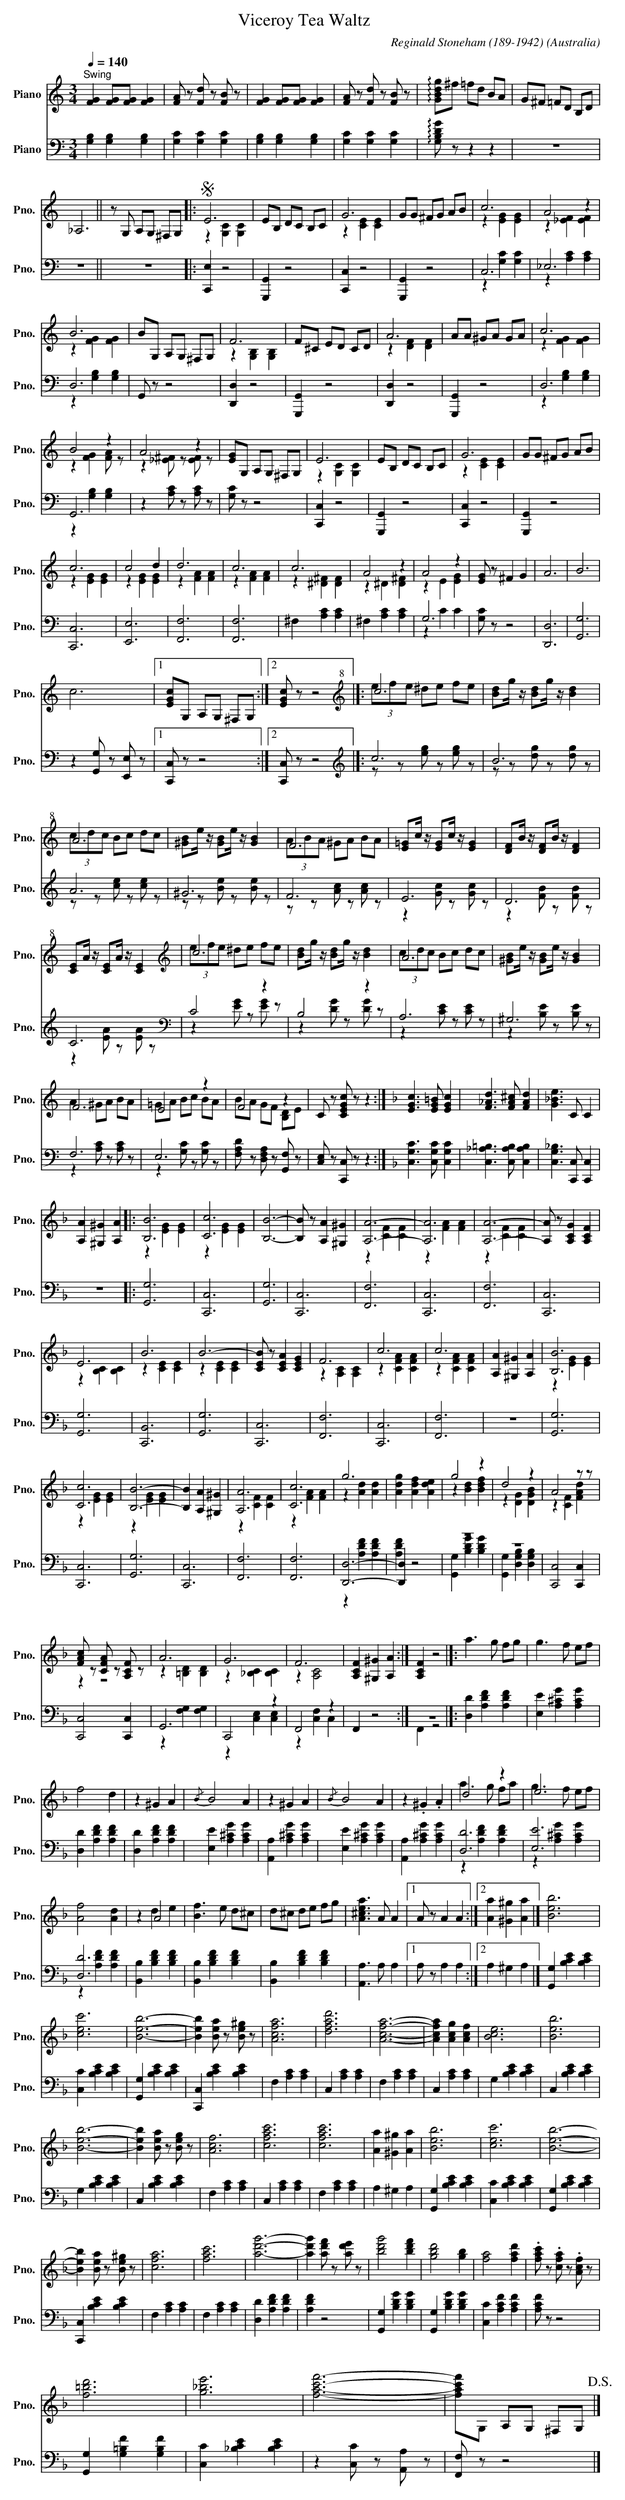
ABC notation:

X:1
T:Viceroy Tea Waltz
C:Reginald Stoneham (189-1942)
O:Australia
%%score ( 1 2 ) ( 3 4 )
L:1/4
Q:1/4=140
M:3/4
K:C
V:1 treble nm="Piano" snm="Pno."
V:2 treble
V:3 bass nm="Piano" snm="Pno."
V:4 bass
V:1
"^Swing" [FG] [FG]/[FG]/ [FG] | [FA]/ z/ [Fd]/ z/ [FB]/ z/ | [FG] [FG]/[FG]/ [FG] |
[FA]/ z/ [Fd]/ z/ [FB]/ z/ | !arpeggio![GBdg]/^f/ =f/d/ B/A/ | G/^F/ =F/D/ B,/D/ |$ _A,3 ||
z/ G,/ A,/G,/ ^F,/G,/ |:S E3 | E/B,/ D/C/ B,/C/ | G3 | G/G/ ^F/G/ A/B/ | c3 | A2 z |$ B3 |
B/G,/ A,/G,/ ^F,/G,/ | F3 | F/^C/ E/D/ C/D/ | A3 | A/A/ ^G/A/ G/A/ | c3 |$ B2 z | A2 z |
[EG]/G,/ A,/G,/ ^F,/G,/ | E3 | E/B,/ D/C/ B,/C/ | G3 | G/G/ ^F/G/ A/B/ |$ c3 | c2 d | d3 | c3 |
c3 | A2 z | A2 z | [EG]/ z/ ^F G | A3 | B3 |$ c3 |1 [EGc]/G,/ A,/G,/ ^F,/G,/ :|2 [EGc]/ z/ z2 |]:
[K:treble+8] c3 | [Bd]/g/4 z/4 [Bd]/g/4 z/4 [Bd] |$ A3 | [^GB]/e/4 z/4 [GB]/e/4 z/4 [GB] | F3 |
[E=G]/c/4 z/4 [EG]/c/4 z/4 [EG] | [DF]/B/4 z/4 [DF]/B/4 z/4 [DF] |$
[CE]/A/4 z/4 [CE]/A/4 z/4 [CE] |[K:treble] c3 | [Bd]/g/4 z/4 [Bd]/g/4 z/4 [Bd] | A3 |
[^GB]/e/4 z/4 [GB]/e/4 z/4 [GB] |$ F3 | E2 z | F2 z | C/ z/ [CEGc]/ z/ z :|
[K:F] [EGc]3/2 [EG=B]/ [EGc] | [F_Ad]3/2 [FA^c]/ [FAd] | [G_Be]3/2 C/ C |$ [A,A] [^G,^G] [A,A] |:
[B,B]3 | [Cc]3 | [B,B]3- | [B,B]/ z/ [A,A] [^G,^G] | [A,A]3- | [A,A]3 | [A,A]3- |
[A,A]/ z/ [A,CG] [A,CF] |$ E3 | B3 | B3- | [CEB]/ z/ [CEA] [CEG] | F3 | c3 | c3 |
[A,A] [^G,^G] [A,A] | [B,B]3 |$ [Cc]3 | [B,B]3- | [B,B] [A,A] [^G,^G] | [A,A]3 | [Cc]3 | g3 |
[Adg] [Adf] [Ade] | g2 z | d2 z | A2 z/ z/ |$ [FAc]/ z/ [CFA]/ z/ [A,CF]/ z/ | A3 | G3 | F3 |
[A,CF] [^G,^G] [A,A] :| [A,CF] z2 |]: a3/2 g/ f/g/ | g3/2 f/ e/f/ |$ f2 d | z ^G A |{/B} B2 A |
z ^G A |{/B} B2 A | z .^G .A | d2 z | e3 |$ [Af]2 [Ad] | z A2 | [Bf]3/2 e/ d/^c/ |
d/^c/ d/e/ f/g/ | [A^cea]3/2 A/ A |1 A/ z/ A A :|2 [Aa] [^G^g] [Aa] |] [Beb]3 |$ [cec']3 |
[Beb]3- | [Beb] [Bea]/ z/ [Be^g]/ z/ | [Acfa]3 | [dfad']3 | [Acfa]3- | [Acfa] [Acg] [Acf] |
[Bce]3 | [Beb]3 |$ [Beb]3- | [Beb] [Bea]/ z/ [Beg]/ z/ | [Acf]3 | [cfac']3 | [cfac']3 |
[Aa] [^G^g] [Aa] | [Beb]3 | [cec']3 | [Beb]3- |$ [Beb] [Bea]/ z/ [Be^g]/ z/ | [cfa]3 | [fac']3 |
[ad'g']3- | [ad'g'] [ad'f']/ z/ [ad'e']/ z/ | [bd'g']2 [bd'f'] | [gbd']2 [gb] | [fa]2 [fad'] |
.[fac']/ z/ .[cfa]/ z/ .[Acf]/ z/ |$ [f=bd']3 | [g_be']3 | [fac'f']3- |
[fac'f']/G,/ A,/G,/ ^F,/G,/!D.S.! |]
V:2
x3 | x3 | x3 | x3 | x3 | x3 |$ x3 || x3 |: z [G,C] [G,C] | x3 | z [CE] [CE] | x3 | z [EG] [EG] |
z [_EF] [EF] |$ z [FG] [FG] | x3 | z [G,B,] [G,B,] | x3 | z [DF] [DF] | x3 | z [FG] [FG] |$
z [FG] [FA]/ z/ | z [_E^F]/ z/ [EF]/ z/ | x3 | z [G,C] [G,C] | x3 | z [CE] [CE] | x3 |$
z [EG] [EG] | z [EG] [EG] | z [FA] [FA] | z [FA] [FA] | z [^D^F] [DF] | z ^D [D^F] | z E [EG] |
x3 | x3 | x3 |$ x3 |1 x3 :|2 x3 |]:[K:treble+8] (3e/f/e/ ^d/e/ f/e/ | x3 |$ (3c/d/c/ B/c/ d/c/ |
x3 | (3A/B/A/ ^G/A/ B/A/ | x3 | x3 |$ x3 |[K:treble] (3e/f/e/ ^d/e/ f/e/ | x3 |
(3c/d/c/ B/c/ d/c/ | x3 |$ A ^G/A/ B/A/ | =G/A/ B/c/ B/A/ | B/A/ G/F/ [B,D]/E/ | x3 :|[K:F] x3 |
x3 | x3 |$ x3 |: z [EG] [EG] | z [EG] [EG] | x3 | x3 | z [CF] [CF] | z [FA] [FA] | z [CF] [CF] |
x3 |$ z [B,C] [B,C] | z [CE] [CE] | z [CE] [CE] | x3 | z [A,C] [A,C] | z [CFA] [CFA] |
z [CFA] [CFA] | x3 | z [EG] [EG] |$ z [EG] [EG] | z [EG] [EG] | x3 | z [CF] [CF] | z [FA] [FA] |
z [Ad] [Ad] | x3 | z [Bd] [Bdf] | z [DG] [DGB] | z [CF] [FAd] |$ z z2 | z [=B,D] [B,D] |
z [_B,C] [B,C] | z [A,C]2 | x3 :| x3 |]: x3 | x3 |$ x3 | x3 | x3 | x3 | x3 | x3 | a3/2 g/ f/a/ |
g3/2 f/ e/f/ |$ x3 | z d e | x3 | x3 | x3 |1 x3 :|2 x3 |] x3 |$ x3 | x3 | x3 | x3 | x3 | x3 | x3 |
x3 | x3 |$ x3 | x3 | x3 | x3 | x3 | x3 | x3 | x3 | x3 |$ x3 | x3 | x3 | x3 | x3 | x3 | x3 | x3 |
x3 |$ x3 | x3 | x3 | x3 |]
V:3
[G,B,] [G,B,] [G,B,] | [G,C] [G,C] [G,C] | [G,B,] [G,B,] [G,B,] | [G,C] [G,C] [G,C] |
!arpeggio![G,B,DG]/ z/ z z | z3 |$ z3 || z3 |: [C,,E,] z2 | [G,,,G,,] z2 | [C,,C,] z2 |
[G,,,G,,] z2 | C,3 | _E,3 |$ D,3 | G,,/ z/ z2 | [D,,D,] z2 | [G,,,G,,] z2 | [D,,D,] z2 |
[G,,,G,,] z2 | D,3 |$ G,,3 | z [A,C]/ z/ [A,C]/ z/ | [G,C]/ z/ z2 | [C,,C,] z2 | [G,,,G,,] z2 |
[C,,C,] z2 | [G,,,G,,] z2 |$ [C,,C,]3 | [E,,E,]3 | [F,,F,]3 | [F,,F,]3 | ^F, [A,C] [A,C] |
^F, [A,C] [A,C] | G,3 | [G,C]/ z/ z2 | [D,,D,]3 | [G,,G,]3 |$ z [G,,G,]/ z/ [E,,E,]/ z/ |1
[C,,C,]/ z/ z2 :|2 [C,,C,]/ z/ z2 |]:[K:treble] c3 | B3 |$ A3 | ^G3 | F3 | E3 | D3 |$ C3 |
[K:bass] C2 z | B,2 z | A,3 | ^G,3 |$ F,3 | E,3 | [F,A,D]/ z/ [D,F,A,]/ z/ [G,,F,]/ z/ |
[C,E,]/ z/ [C,,C,]/ z/ z :|[K:F] [C,G,C]3/2 [C,G,C]/ [C,G,C] | [C,_A,=B,]3/2 [C,A,B,]/ [C,A,B,] |
[C,G,_B,]3/2 [C,,C,]/ [C,,C,] |$ z3 |: [G,,G,]3 | [C,,C,]3 | [G,,G,]3 | [C,,C,]3 | [F,,F,]3 |
[C,,C,]3 | [F,,F,]3 | [C,,C,]3 |$ [G,,G,]3 | [C,,B,,]3 | [G,,G,]3 | [C,,C,]3 | [F,,F,]3 |
[C,,C,]3 | [F,,F,]3 | z3 | [G,,G,]3 |$ [C,,C,]3 | [G,,G,]3 | [C,,C,]3 | [F,,F,]3 | [F,,F,]3 |
[D,,D,]3- | [D,,D,] z2 | z3 | z3 | [C,,C,]2 [C,,C,] |$ [C,,C,]2 [C,,C,] | G,,3 | C,,2 z | F,,2 z |
F,, z2 :| z3 |]: [D,D] [A,DF] [A,DF] | [E,E] [A,^CG] [A,CG] |$ [D,D] [A,DF] [A,DF] |
[D,D] [A,DF] [A,DF] | [E,E] [A,^CG] [A,CG] | [A,,A,] [A,^CG] [A,CG] | [E,E] [A,^CG] [A,CG] |
[A,,A,] [A,^CG] [A,CG] | [D,D]3 | [E,E]3 |$ [D,D]3 | [B,,B,] [B,DF] [B,DF] |
[B,,B,] [B,DF] [B,DF] | [B,,B,] [B,DF] [B,DF] | [A,,A,]3/2 A,/ A, |1 A,/ z/ A, A, :|2 A, ^G, A, |]
[G,,G,] [B,CE] [B,CE] |$ [C,C] [B,CE] [B,CE] | [G,,G,] [B,CE] [B,CE] | [C,,C,] [B,CE] [B,CE] |
F, [A,C] [A,C] | C, [A,C] [A,C] | F, [A,C] [A,C] | C, [A,C] [A,C] | G, [B,CE] [B,CE] |
C, [B,CE] [B,CE] |$ G, [B,CE] [B,CE] | C, [B,CE] [B,CE] | F, [A,C] [A,C] | C, [A,C] [A,C] |
F, [A,C] [A,C] | A, ^G, A, | [G,,G,] [B,CE] [B,CE] | [C,C] [B,CE] [B,CE] |
[G,,G,] [B,CE] [B,CE] |$ [C,,C,] [B,CE] [B,CE] | F, [A,C] [A,C] | F, [A,C] [A,C] |
[D,D] [A,DF] [A,DF] | [A,DF] z2 | [G,,G,] [B,DG] [B,DG] | [G,,G,] [B,DG] [B,DG] |
[C,C] [A,CF] [A,CF] | [A,CF]/ z/ z2 |$ [G,,G,] [G,=B,F] [G,B,F] | [C,C] [_B,CE] [B,CE] |
z [C,C]/ z/ [A,,A,]/ z/ | [F,,F,]/ z/ z2 |]
V:4
x3 | x3 | x3 | x3 | x3 | x3 |$ x3 || x3 |: x3 | x3 | x3 | x3 | z [G,C] [G,C] | z [A,C] [A,C] |$
z [G,B,] [G,B,] | x3 | x3 | x3 | x3 | x3 | z [G,B,] [G,B,] |$ z [G,B,] [G,B,] | x3 | x3 | x3 |
x3 | x3 | x3 |$ x3 | x3 | x3 | x3 | x3 | x3 | z C C | x3 | x3 | x3 |$ x3 |1 x3 :|2 x3 |]:
[K:treble] z/ z/ [eg]/ z/ [eg]/ z/ | z/ z/ [dg]/ z/ [dg]/ z/ |$ z/ z/ [ce]/ z/ [ce]/ z/ |
z/ z/ [Be]/ z/ [Be]/ z/ | z/ z/ [Ac]/ z/ [Ac]/ z/ | z [Gc]/ z/ [Gc]/ z/ | z [FB]/ z/ [FB]/ z/ |$
z [EA]/ z/ [EA]/ z/ |[K:bass] z [EG]/ z/ [EG]/ z/ | z [DG]/ z/ [DG]/ z/ | z [CE]/ z/ [CE]/ z/ |
z [B,E]/ z/ [B,E]/ z/ |$ z [A,C]/ z/ [A,C]/ z/ | z [G,C]/ z/ [G,C]/ z/ | x3 | x3 :|[K:F] x3 | x3 |
x3 |$ x3 |: x3 | x3 | x3 | x3 | x3 | x3 | x3 | x3 |$ x3 | x3 | x3 | x3 | x3 | x3 | x3 | x3 | x3 |$
x3 | x3 | x3 | x3 | x3 | z [A,DF] [A,DF] | [A,DF] z2 | [G,,G,] [B,DG] [B,DG] |
[G,,G,] [D,G,B,] [D,G,B,] | x3 |$ x3 | z [F,G,] [F,G,] | z [C,E,] [C,E,] | z [C,F,] C, | x3 :|
F,, z2 |]: x3 | x3 |$ x3 | x3 | x3 | x3 | x3 | x3 | z [A,DF] [A,DF] | z [A,^CG] [A,CG] |$
z [A,DF] [A,DF] | x3 | x3 | x3 | x3 |1 x3 :|2 x3 |] x3 |$ x3 | x3 | x3 | x3 | x3 | x3 | x3 | x3 |
x3 |$ x3 | x3 | x3 | x3 | x3 | x3 | x3 | x3 | x3 |$ x3 | x3 | x3 | x3 | x3 | x3 | x3 | x3 | x3 |$
x3 | x3 | x3 | x3 |]
